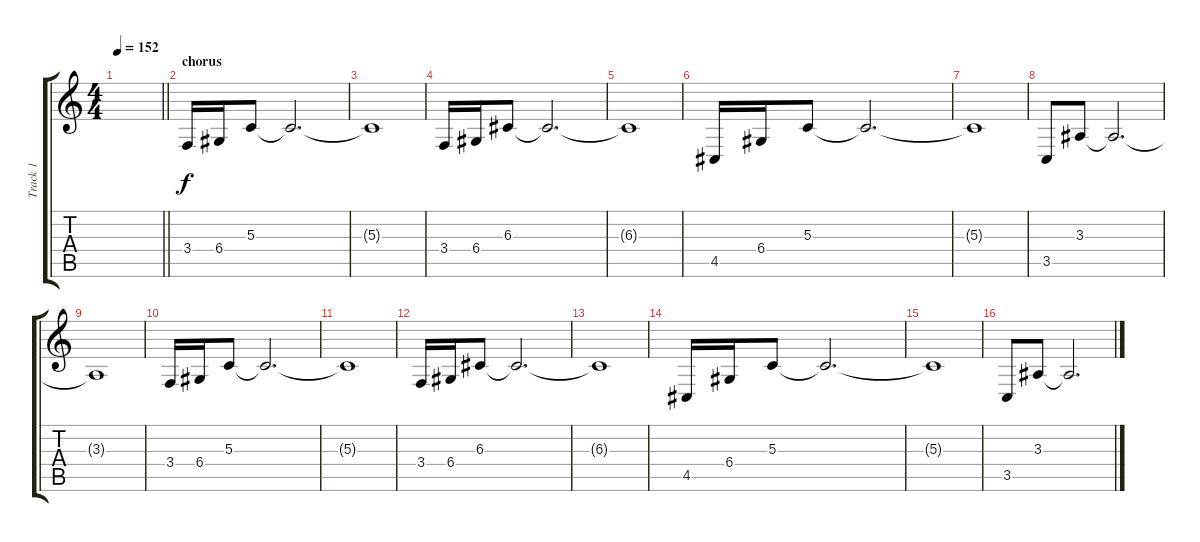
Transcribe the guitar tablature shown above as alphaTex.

\track ("Track 1" "Track 1") {instrument pad2warm}
\staff {score tabs}
\tuning (E4 B3 G3 D3 A2 E2) {hide}
\ts (4 4)
\tempo 152
\clef g2
\barLineRight lightlight
\ks c
|
\section ("" "chorus")
3.4.16 6.4.16 5.3.8 5.3{t}.2{d} |
5.3{t}.1 |
3.4.16 6.4.16 6.3.8 6.3{t}.2{d} |
6.3{t}.1 |
4.5.16 6.4.16 5.3.8 5.3{t}.2{d} |
5.3{t}.1 |
3.5.8 3.3.8 3.3{t}.2{d} |
3.3{t}.1 |
3.4.16 6.4.16 5.3.8 5.3{t}.2{d} |
5.3{t}.1 |
3.4.16 6.4.16 6.3.8 6.3{t}.2{d} |
6.3{t}.1 |
4.5.16 6.4.16 5.3.8 5.3{t}.2{d} |
5.3{t}.1 |
3.5.8 3.3.8 3.3{t}.2{d}
